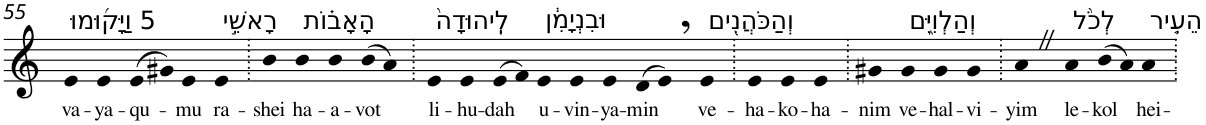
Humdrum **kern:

**kern	**text
*part1	*part1
*staff1	*staff1
*I"Piano	*
*I'Pno	*
!!LO:PB:g=z
*clefG2	*
*k[]	*
=55	=55
!LO:TX:a:t=5 וַיָּק֜וּמוּ	!
!	!LO:LY:b
4e	va-
!	!LO:LY:b
4e	-ya-
!	!LO:LY:b
(>8e	-qu-
8g#X)	.
!	!LO:LY:b
4e	-mu
!LO:TX:a:t=רָאשֵׁ֣י	!
!	!LO:LY:b
4e	ra-
=56.	=56.
!	!LO:LY:b
4b	-shei
!LO:TX:a:t=הָאָב֗וֹת	!
!	!LO:LY:b
4b	ha-
!	!LO:LY:b
4b	-a-
!	!LO:LY:b
(>8b	-vot
8a)	.
=57.	=57.
!LO:TX:a:t=לִֽיהוּדָה֙	!
!	!LO:LY:b
4e	li-
!	!LO:LY:b
4e	-hu-
!	!LO:LY:b
(>8e	-dah
8f)	.
!LO:TX:a:t=וּבִנְיָמִ֔ן	!
!	!LO:LY:b
4e	u-
!	!LO:LY:b
4e	-vin-
!	!LO:LY:b
4e	-ya-
!	!LO:LY:b
(>8d	-min
8e,)	.
!LO:TX:a:t=וְהַכֹּהֲנִ֖ים	!
!	!LO:LY:b
4e	ve-
=58.	=58.
!	!LO:LY:b
4e	-ha-
!	!LO:LY:b
4e	-ko-
!	!LO:LY:b
4e	-ha-
=59.	=59.
!	!LO:LY:b
4g#X	-nim
!LO:TX:a:t=וְהַלְוִיִּ֑ם	!
!	!LO:LY:b
4g#	ve-
!	!LO:LY:b
4g#	-hal-
!	!LO:LY:b
4g#	-vi-
=60.	=60.
!	!LO:LY:b
4aZ	-yim
!LO:TX:a:t=לְכֹ֨ל	!
!	!LO:LY:b
4a	le-
!	!LO:LY:b
(>8b	-kol
8a)	.
!LO:TX:a:t=הֵעִ֤יר	!
!	!LO:LY:b
4a	hei-
=.	=.
*-	*-
